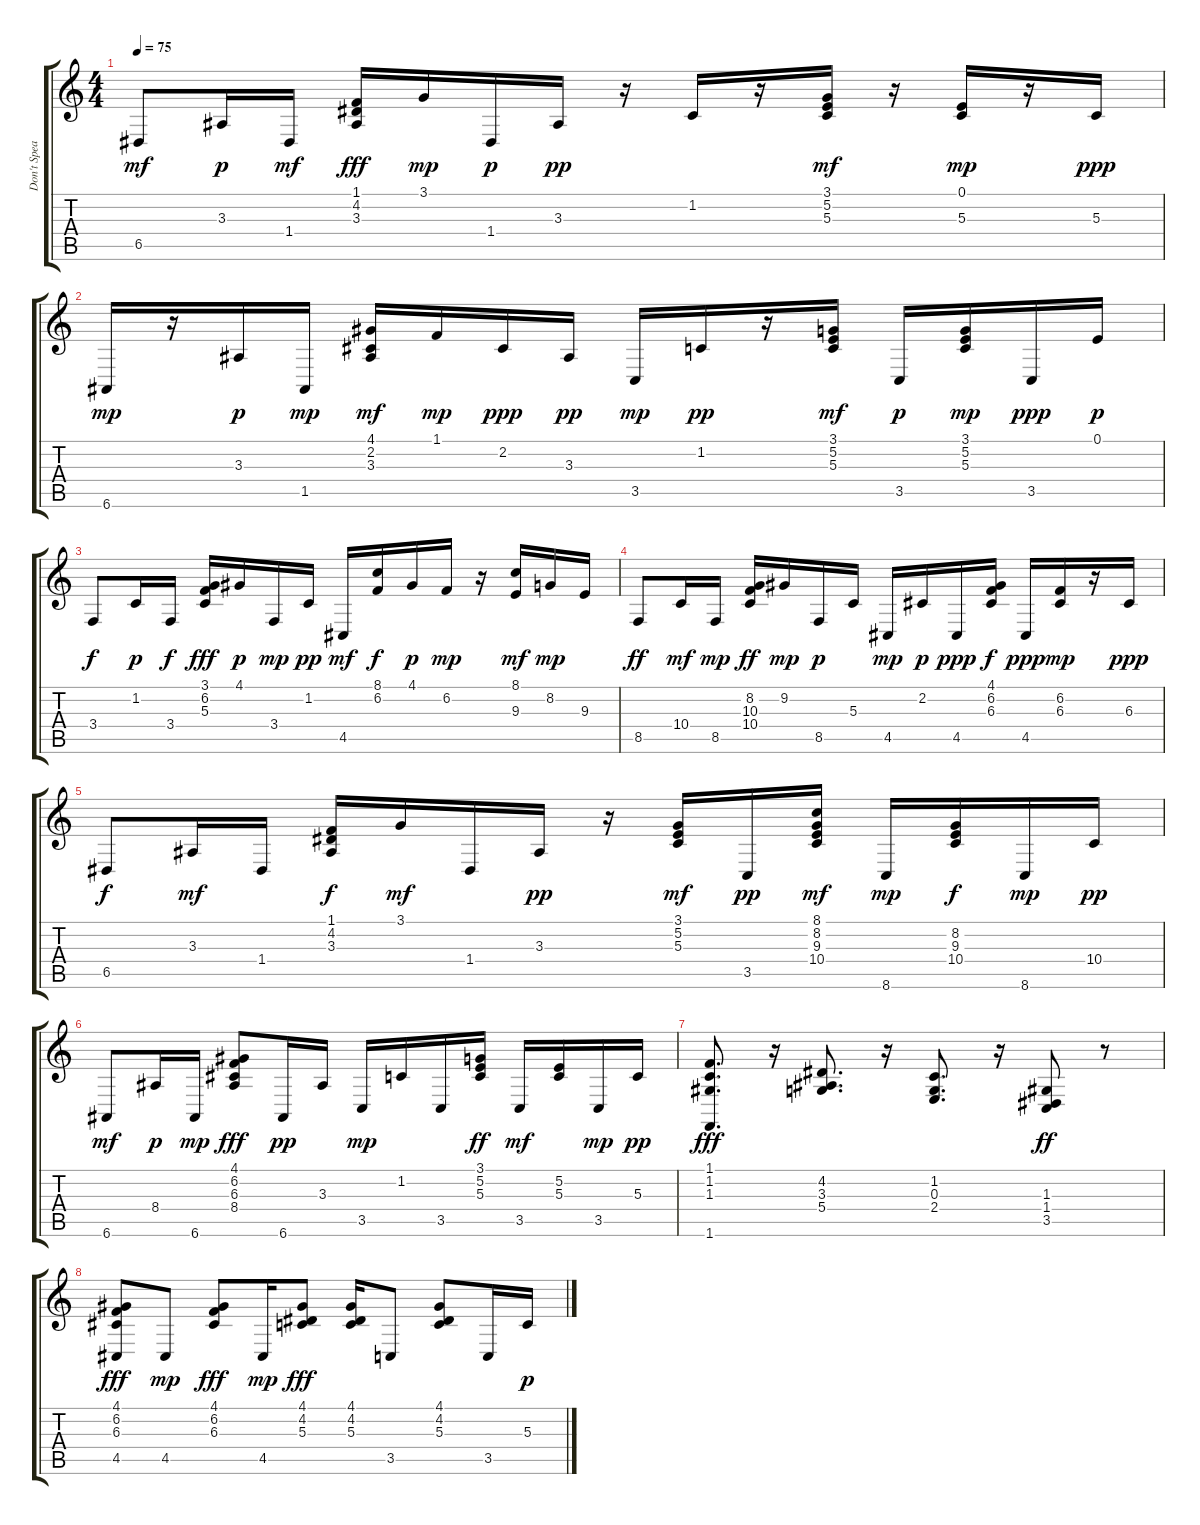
\track ("Don't Speak" "Don't Spea") {instrument acousticgrandpiano}
\staff {score tabs}
\tuning (E4 B3 G3 D3 A2 E2) {hide}
\ts (4 4)
\tempo 75
\clef g2
\ks c
6.5.8{dy mf} 3.3.16{dy p} 1.4.16{dy mf} (1.1 4.2 3.3).16{dy fff} 3.1.16{dy mp} 1.4.16{dy p} 3.3.16{dy pp} r.16 1.2.16 r.16 (3.1 5.2 5.3).16{dy mf} r.16 (0.1 5.3).16{dy mp} r.16 5.3.16{dy ppp} |
6.6.16{dy mp} r.16 3.3.16{dy p} 1.5.16{dy mp} (4.1 2.2 3.3).16{dy mf} 1.1.16{dy mp} 2.2.16{dy ppp} 3.3.16{dy pp} 3.5.16{dy mp} 1.2.16{dy pp} r.16 (3.1 5.2 5.3).16{dy mf} 3.5.16{dy p} (3.1 5.2 5.3).16{dy mp} 3.5.16{dy ppp} 0.1.16{dy p} |
3.4.8{dy f} 1.2.16{dy p} 3.4.16{dy f} (3.1 6.2 5.3).16{dy fff} 4.1.16{dy p} 3.4.16{dy mp} 1.2.16{dy pp} 4.5.16{dy mf} (8.1 6.2).16{dy f} 4.1.16{dy p} 6.2.16{dy mp} r.16 (8.1 9.3).16{dy mf} 8.2.16{dy mp} 9.3.16 |
8.5.8{dy ff} 10.4.16{dy mf} 8.5.16{dy mp} (8.2 10.3 10.4).16{dy ff} 9.2.16{dy mp} 8.5.16{dy p} 5.3.16 4.5.16{dy mp} 2.2.16{dy p} 4.5.16{dy ppp} (4.1 6.2 6.3).16{dy f} 4.5.16{dy ppp} (6.2 6.3).16{dy mp} r.16 6.3.16{dy ppp} |
6.5.8{dy f} 3.3.16{dy mf} 1.4.16 (1.1 4.2 3.3).16{dy f} 3.1.16{dy mf} 1.4.16 3.3.16{dy pp} r.16 (3.1 5.2 5.3).16{dy mf} 3.5.16{dy pp} (8.1 8.2 9.3 10.4).16{dy mf} 8.6.16{dy mp} (8.2 9.3 10.4).16{dy f} 8.6.16{dy mp} 10.4.16{dy pp} |
6.6.8{dy mf} 8.4.16{dy p} 6.6.16{dy mp} (4.1 6.2 6.3 8.4).8{dy fff} 6.6.16{dy pp} 3.3.16 3.5.16{dy mp} 1.2.16 3.5.16 (3.1 5.2 5.3).16{dy ff} 3.5.16{dy mf} (5.2 5.3).16 3.5.16{dy mp} 5.3.16{dy pp} |
(1.1 1.2 1.3 1.6).8{d dy fff} r.16 (4.2 3.3 5.4).8{d} r.16 (1.2 0.3 2.4).8{d} r.16 (1.3 1.4 3.5).8{dy ff} r.8 |
(4.1 6.2 6.3 4.5).8{dy fff} 4.5.8{dy mp} (4.1 6.2 6.3).8{dy fff} 4.5.16{dy mp} (4.1 4.2 5.3).8{dy fff} (4.1 4.2 5.3).16 3.5.8 (4.1 4.2 5.3).8 3.5.16 5.3.16{dy p}
